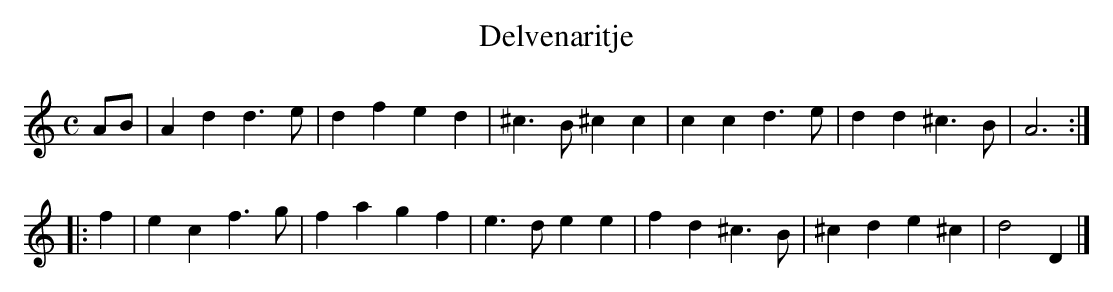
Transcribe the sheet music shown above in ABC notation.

X:1
T:Delvenaritje
M:C
K:Ddor
AB|A2d2d3e|d2f2e2d2|^c3B^c2c2|c2c2d3e|d2d2^c3B|A6:|
|:f2|e2c2f3g|f2a2g2f2|e3de2e2|f2d2^c3B|^c2d2e2^c2|d4D2|]
